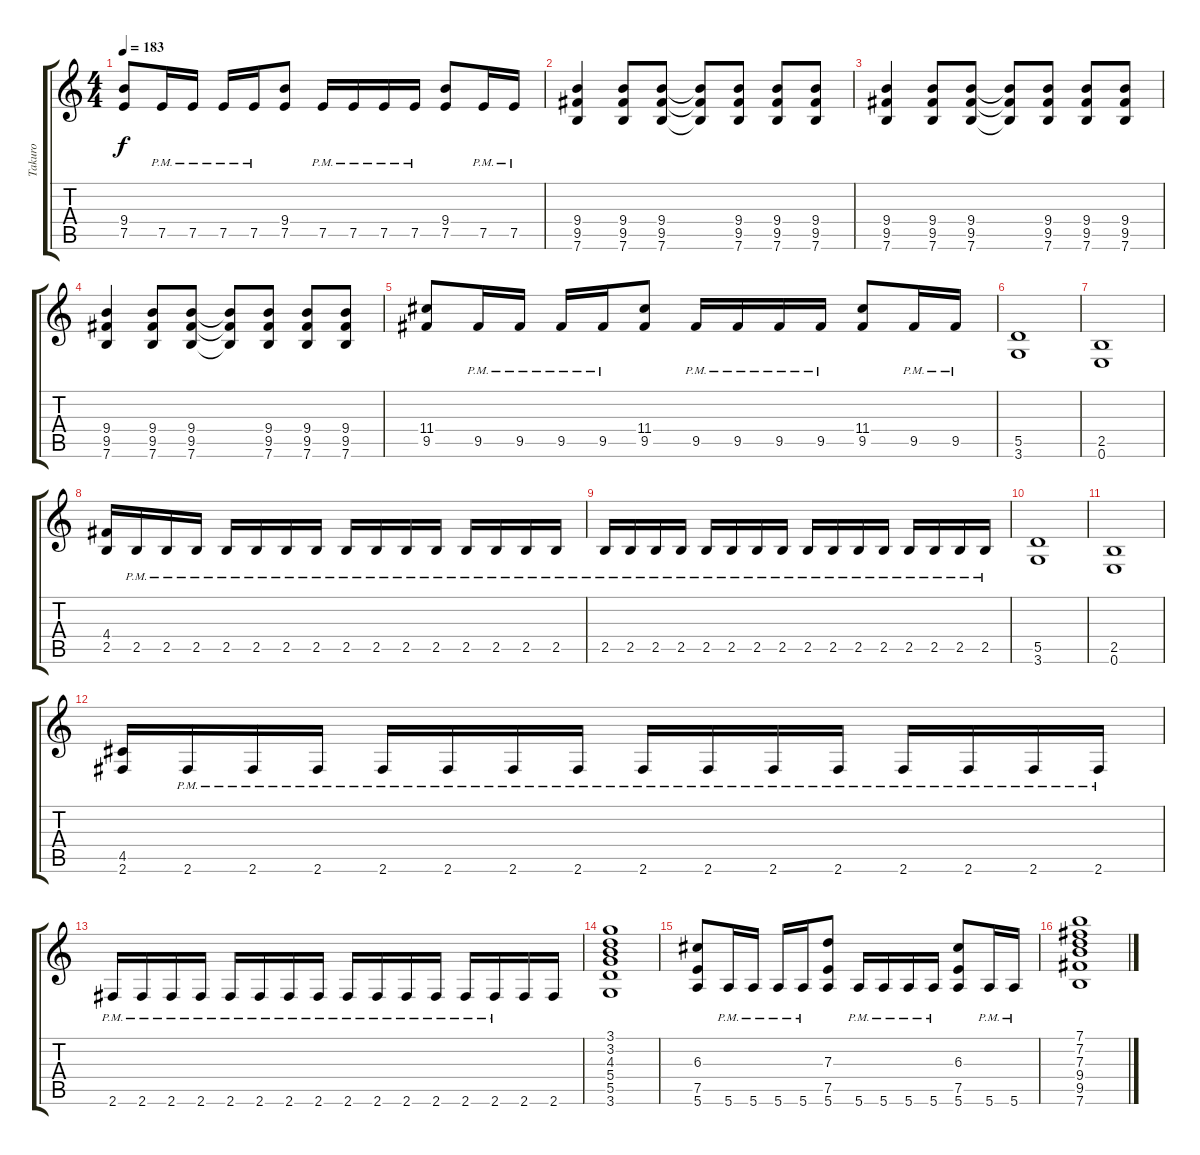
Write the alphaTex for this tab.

\track ("Takuro" "Takuro") {instrument overdrivenguitar}
\staff {score tabs}
\tuning (E4 B3 G3 D3 A2 E2) {hide}
\ts (4 4)
\tempo 183
\clef g2
\ks c
(9.4 7.5).8{dy f} 7.5{pm}.16 7.5{pm}.16 7.5{pm}.16 7.5{pm}.16 (9.4 7.5).8 7.5{pm}.16 7.5{pm}.16 7.5{pm}.16 7.5{pm}.16 (9.4 7.5).8 7.5{pm}.16 7.5{pm}.16 |
(9.4 9.5 7.6).4 (9.4 9.5 7.6).8 (9.4 9.5 7.6).8 (9.4{t} 9.5{t} 7.6{t}).8 (9.4 9.5 7.6).8 (9.4 9.5 7.6).8 (9.4 9.5 7.6).8 |
(9.4 9.5 7.6).4 (9.4 9.5 7.6).8 (9.4 9.5 7.6).8 (9.4{t} 9.5{t} 7.6{t}).8 (9.4 9.5 7.6).8 (9.4 9.5 7.6).8 (9.4 9.5 7.6).8 |
(9.4 9.5 7.6).4 (9.4 9.5 7.6).8 (9.4 9.5 7.6).8 (9.4{t} 9.5{t} 7.6{t}).8 (9.4 9.5 7.6).8 (9.4 9.5 7.6).8 (9.4 9.5 7.6).8 |
(11.4 9.5).8 9.5{pm}.16 9.5{pm}.16 9.5{pm}.16 9.5{pm}.16 (11.4 9.5).8 9.5{pm}.16 9.5{pm}.16 9.5{pm}.16 9.5{pm}.16 (11.4 9.5).8 9.5{pm}.16 9.5{pm}.16 |
(5.5 3.6).1 |
(2.5 0.6).1 |
(4.4 2.5).16 2.5{pm}.16 2.5{pm}.16 2.5{pm}.16 2.5{pm}.16 2.5{pm}.16 2.5{pm}.16 2.5{pm}.16 2.5{pm}.16 2.5{pm}.16 2.5{pm}.16 2.5{pm}.16 2.5{pm}.16 2.5{pm}.16 2.5{pm}.16 2.5{pm}.16 |
2.5{pm}.16 2.5{pm}.16 2.5{pm}.16 2.5{pm}.16 2.5{pm}.16 2.5{pm}.16 2.5{pm}.16 2.5{pm}.16 2.5{pm}.16 2.5{pm}.16 2.5{pm}.16 2.5{pm}.16 2.5{pm}.16 2.5{pm}.16 2.5{pm}.16 2.5{pm}.16 |
(5.5 3.6).1 |
(2.5 0.6).1 |
(4.5 2.6).16 2.6{pm}.16 2.6{pm}.16 2.6{pm}.16 2.6{pm}.16 2.6{pm}.16 2.6{pm}.16 2.6{pm}.16 2.6{pm}.16 2.6{pm}.16 2.6{pm}.16 2.6{pm}.16 2.6{pm}.16 2.6{pm}.16 2.6{pm}.16 2.6{pm}.16 |
2.6{pm}.16 2.6{pm}.16 2.6{pm}.16 2.6{pm}.16 2.6{pm}.16 2.6{pm}.16 2.6{pm}.16 2.6{pm}.16 2.6{pm}.16 2.6{pm}.16 2.6{pm}.16 2.6{pm}.16 2.6{pm}.16 2.6{pm}.16 2.6.16 2.6.16 |
(3.1 3.2 4.3 5.4 5.5 3.6).1 |
(6.3 7.5 5.6).8 5.6{pm}.16 5.6{pm}.16 5.6{pm}.16 5.6{pm}.16 (7.3 7.5 5.6).8 5.6{pm}.16 5.6{pm}.16 5.6{pm}.16 5.6{pm}.16 (6.3 7.5 5.6).8 5.6{pm}.16 5.6{pm}.16 |
(7.1 7.2 7.3 9.4 9.5 7.6).1
